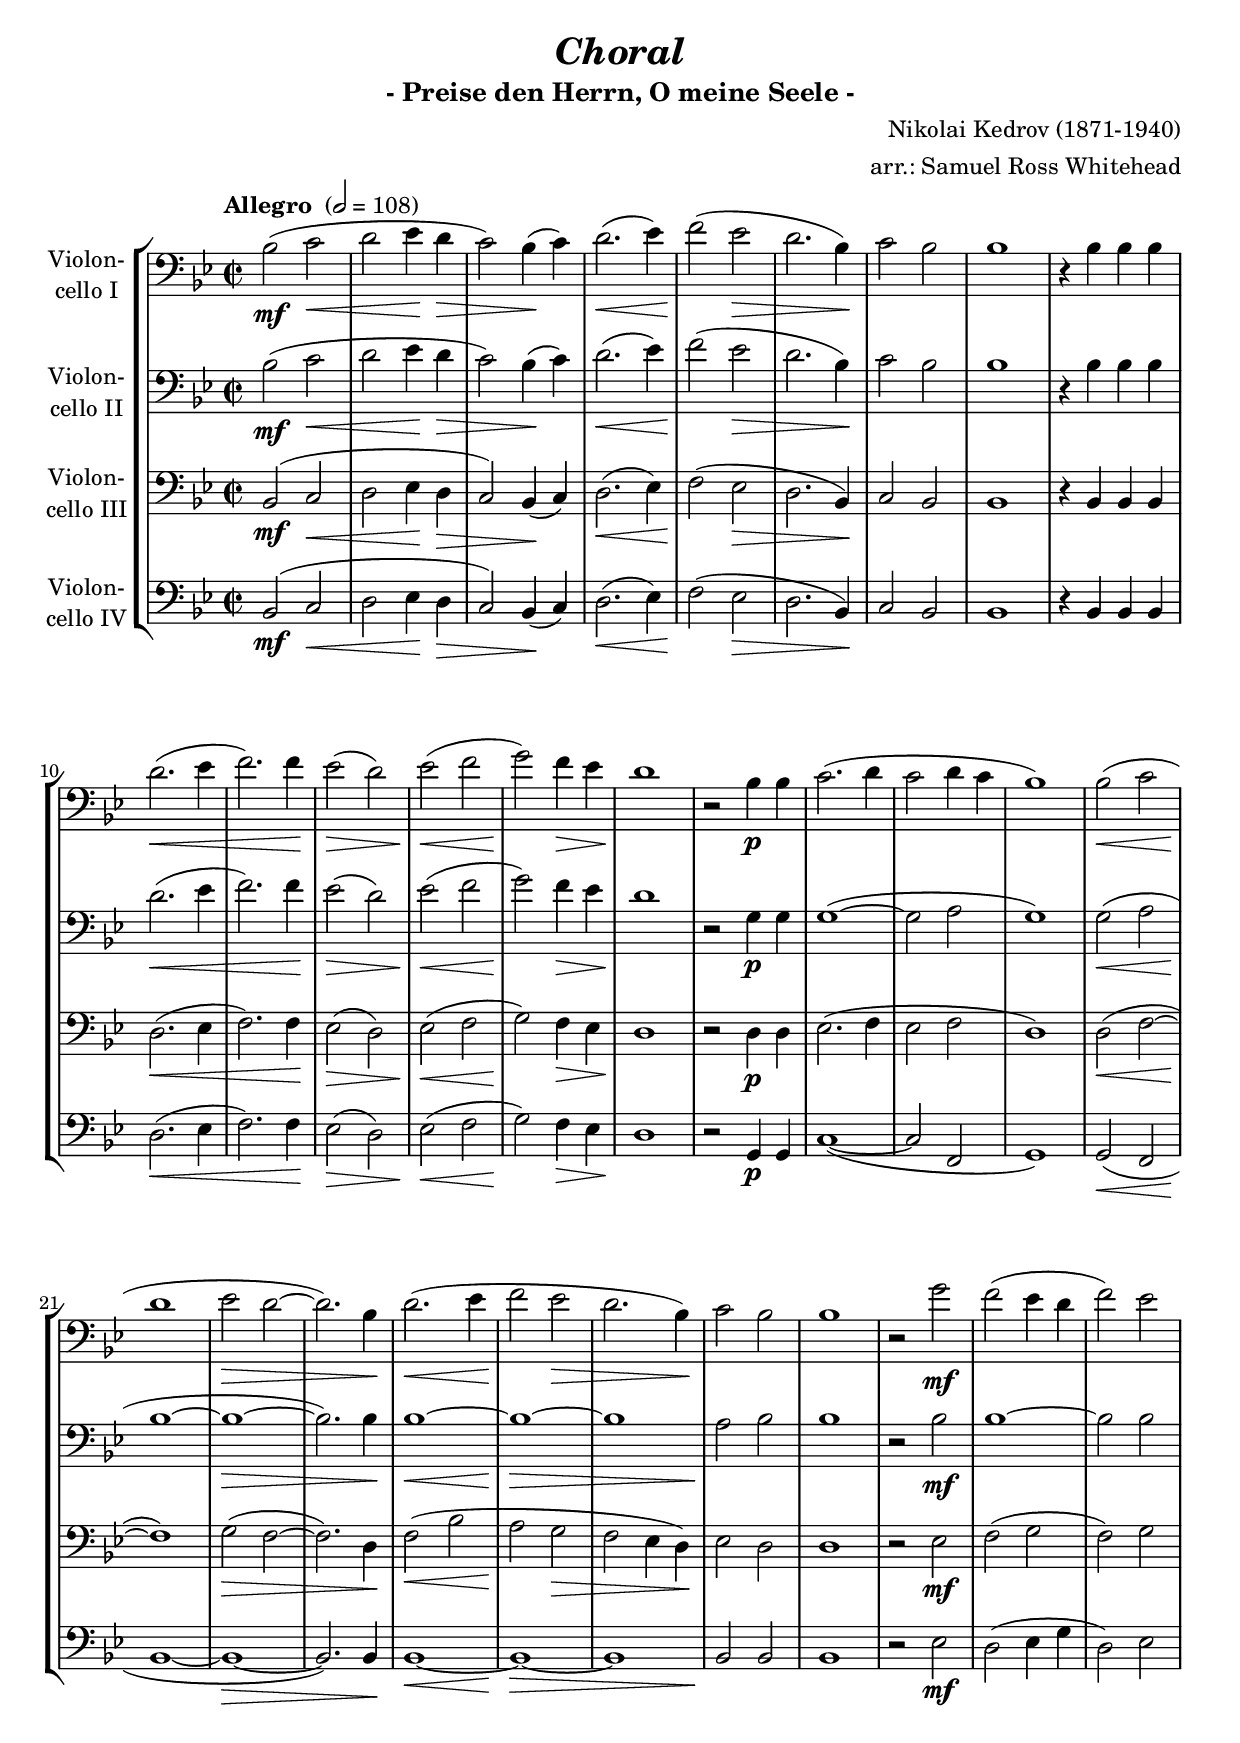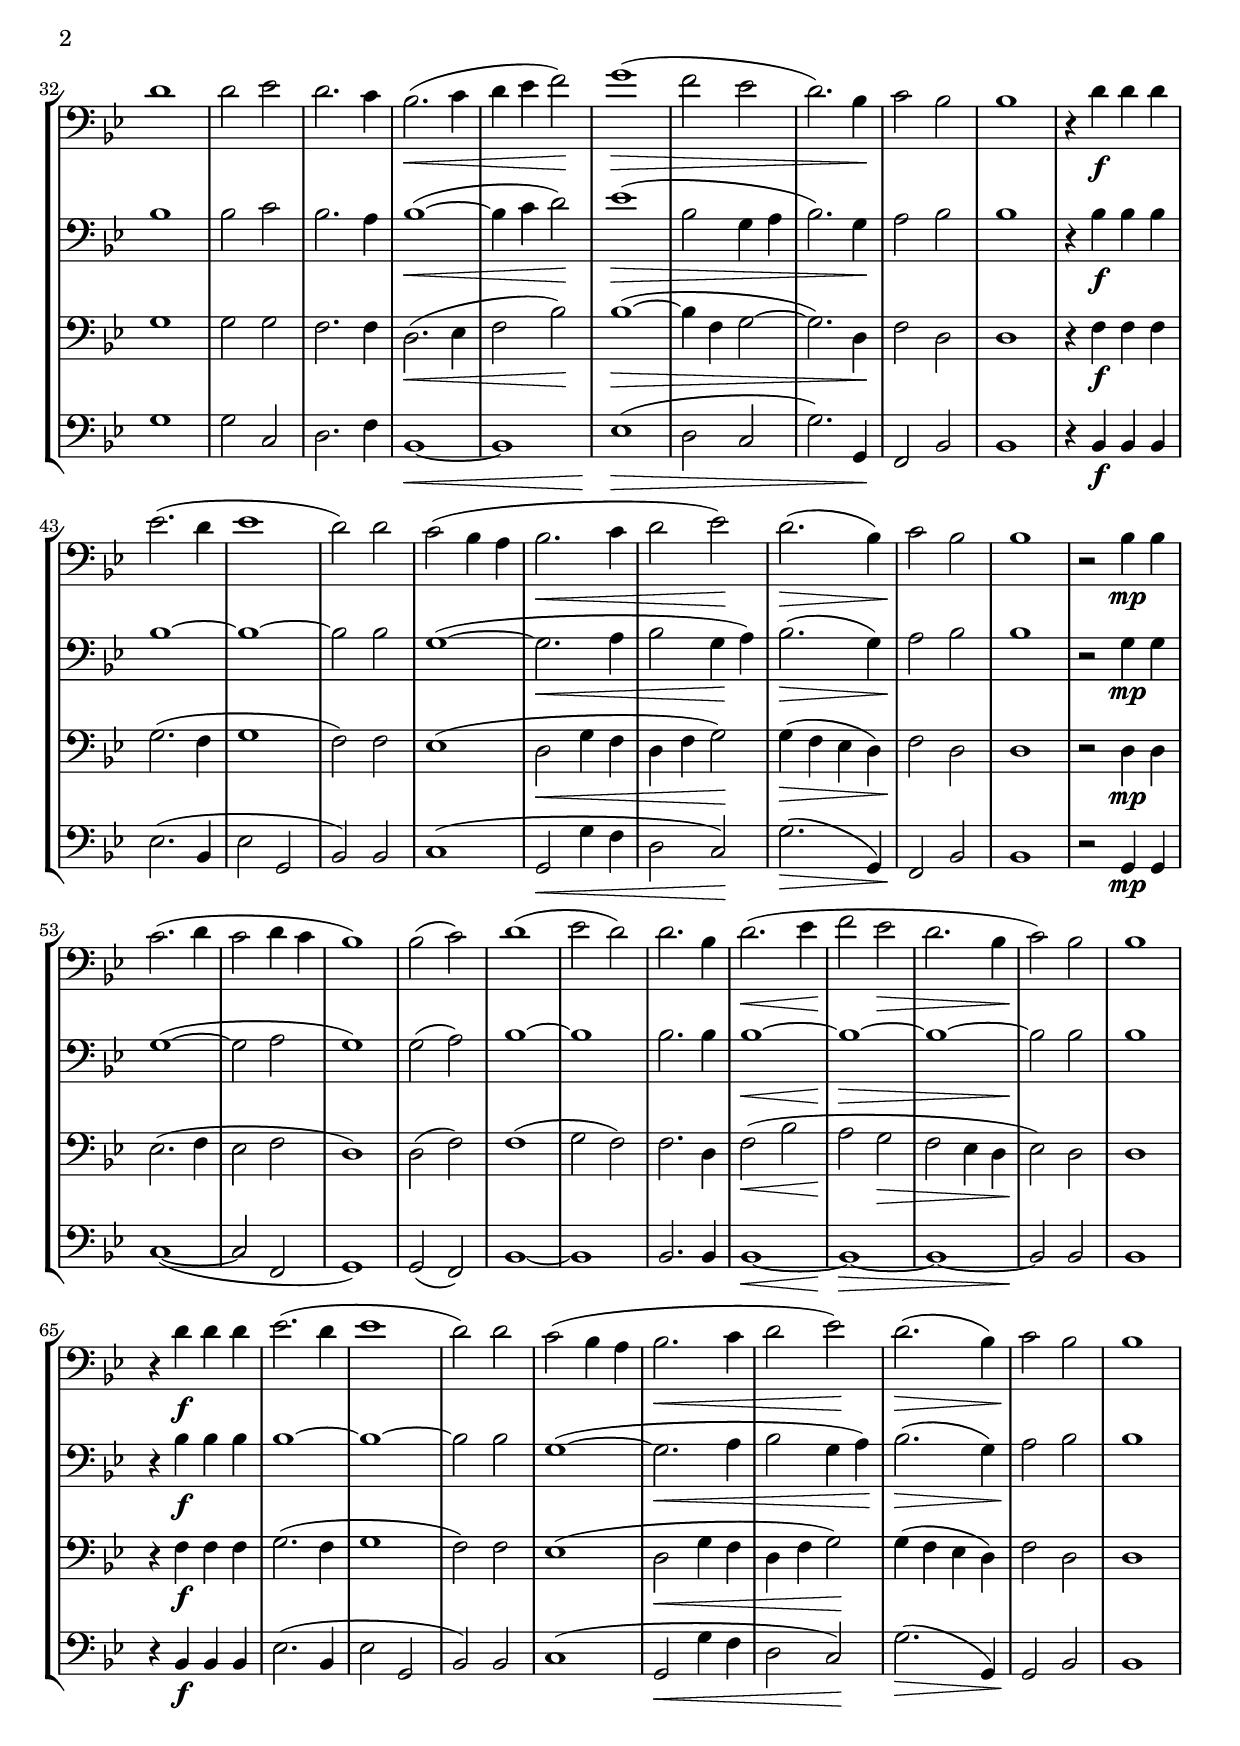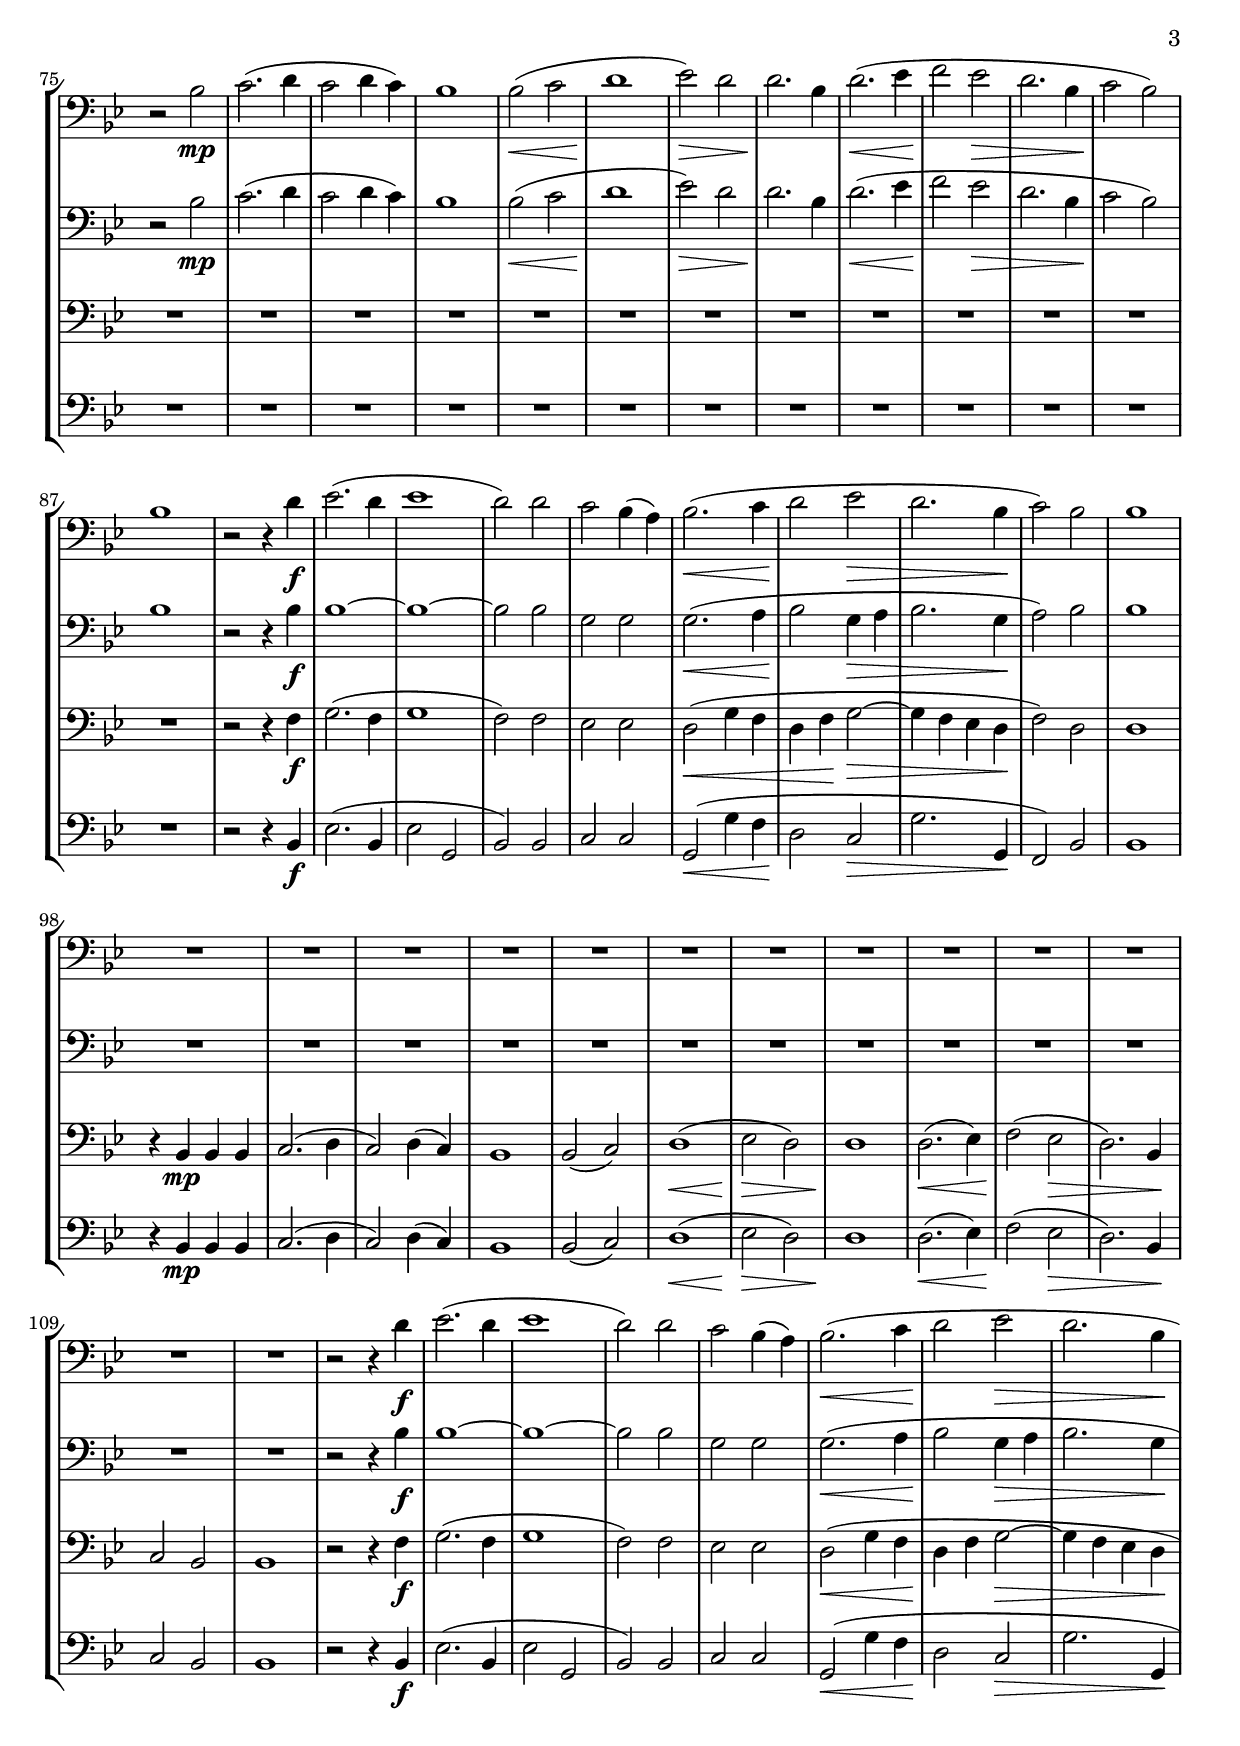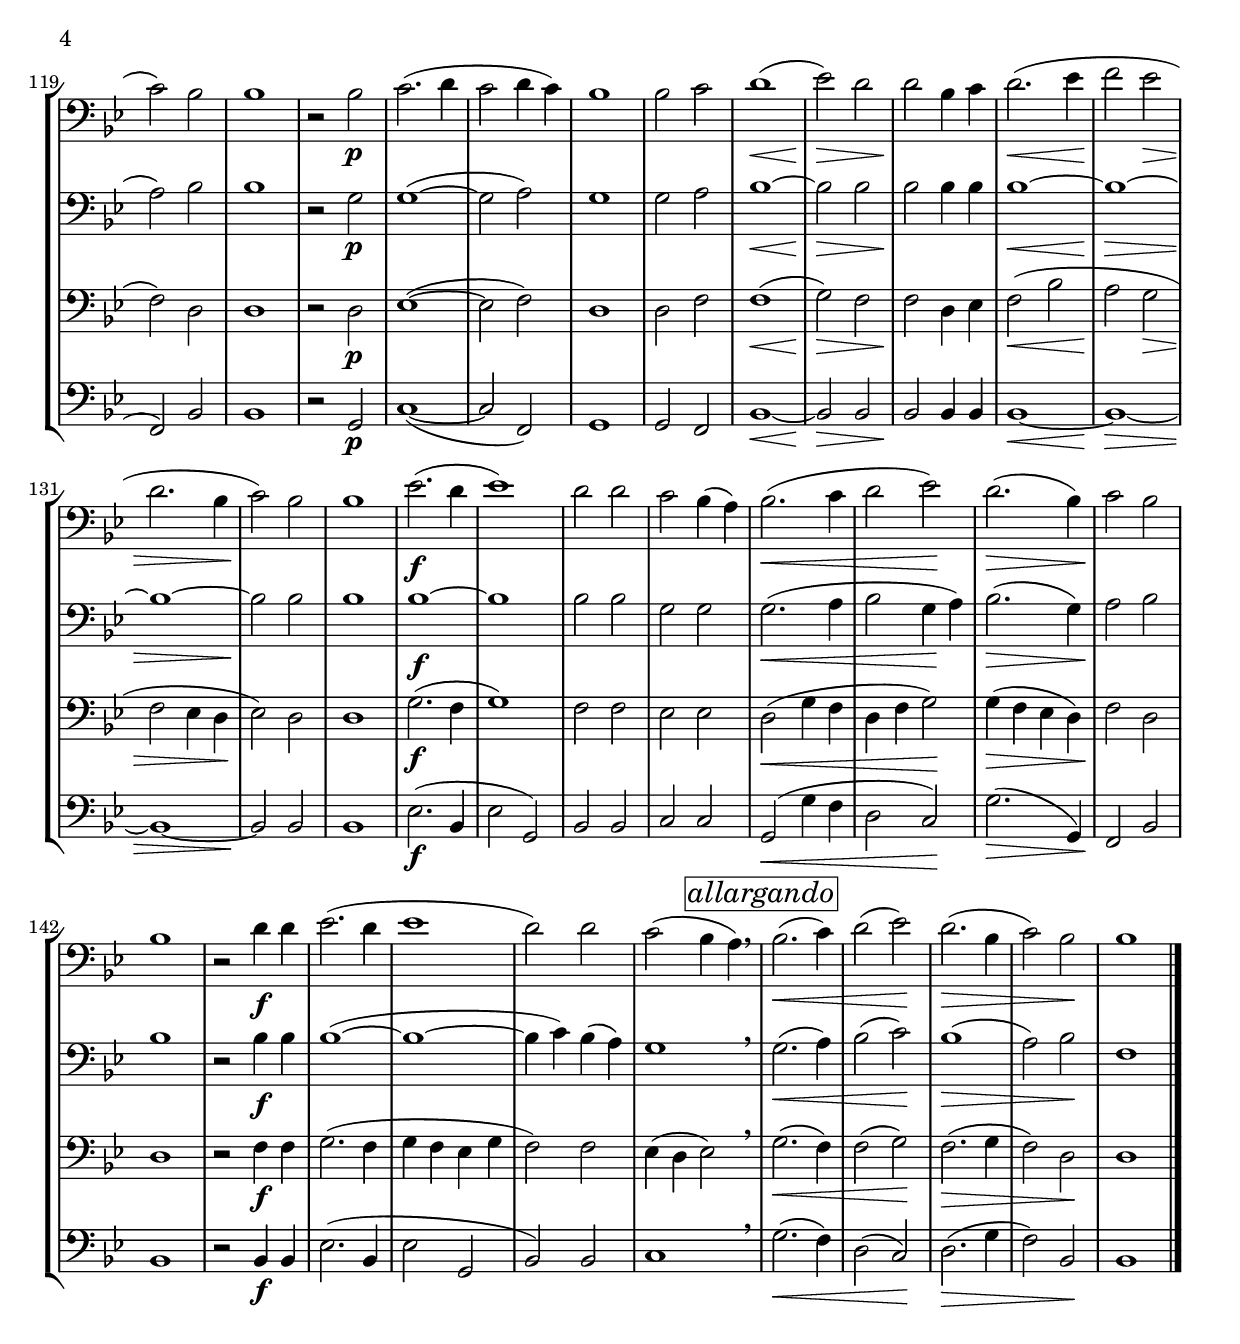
\version "2.18.2"
\include "deutsch.ly"

#(set-global-staff-size 20.2)

\header {
  title     = \markup \bold \italic "Choral"
  subtitle  = "- Preise den Herrn, O meine Seele -"
  composer  = "Nikolai Kedrov (1871-1940)"
  arranger  = "arr.: Samuel Ross Whitehead"
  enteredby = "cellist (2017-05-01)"
%  piece     = ""
}

voiceconsts = {
  \key es \major
  \clef "bass"
  \time 2/2
%  \numericTimeSignature
  \compressFullBarRests
  % Set default beaming for all staves
%  \set Timing.beamExceptions = #'()
%  \set Timing.baseMoment     = #(ly:make-moment 1 4)
%  \set Timing.beatStructure  = #'(1 1 1)
  \tempo "Allegro " 2=108
}

mifl = "flute"
mist = "string ensemble 1"
miba = "bassoon"
%miba = "harpsichord"
milo = "drawbar organ"

alla = \mark \markup \box \italic "allargando"

\include "v1.ily"
vb = \relative c' {
  \voiceconsts

  es2(\mf f\<
  g as4\! g\>
  f2) es4(\! f)
  g2.(\< as4)
  b2(\! as\>
  g2. es4)\!
  f2 es
  es1

  r4 es es es
  g2.(\< as4
  b2.) b4\!
  as2(\> g)
  as(\!\< b
  c2)\! b4\> as
  g1\!

  r2 c,4\p c
  c1(~
  c2 d
  c1)
  c2(\< d
  es1~\!
  es~\>
  es2.) es4\!
  
  es1~\<
  es~\!\>
  es
  d2\! es
  es1
  r2 es\mf
  es1~
  es2 es

  es1
  es2 f
  es2. d4
  es1(~\<
  es4 f g2)\!
  as1(\>
  es2 c4 d
  es2.) c4\!
  d2 es

  es1
  r4 es\f es es
  es1~
  es~
  es2 es
  c1(~
  c2.\< d4
  es2 c4\! d)

  es2.(\> c4)
  d2\! es
  es1
  r2 c4\mp c
  c1(~
  c2 d
  c1)
  c2( d)
  es1~

  es
  es2. es4
  es1~\<
  es~\!\>
  es~
  es2\! es
  es1
  r4 es\f es es
  es1~

  es~
  es2 es
  c1(~
  c2.\< d4
  es2 c4 d)\!
  es2.(\> c4)
  d2\! es
  es1

  r2 es\mp
  f2.( g4
  f2 g4 f)
  es1
  es2(\< f
  g1\!
  as2)\> g
  g2.\! es4

  g2.(\< as4
  b2\! as\>
  g2. es4
  f2\! es)
  es1
  r2 r4 es\f
  es1~
  es~

  es2 es
  c c
  c2.(\< d4
  es2\! c4\> d
  es2. c4\!
  d2) es
  es1

  R1*13
  r2 r4 es\f
  es1~
  es~
  es2 es
  c c

  c2.(\< d4
  es2\! c4\> d
  es2. c4\!
  d2) es
  es1
  r2 c\p
  c1(~
  c2 d)
  c1

  c2 d
  es1~\<
  es2\!\> es
  es\! es4 es
  es1~\<
  es~\!\>
  es~
  es2\! es
  es1

  es~\f
  es
  es2 es
  c c
  c2.(\< d4
  es2 c4\! d)
  es2.(\> c4)
  d2\! es
  es1

  r2 es4\f es
  es1(~
  es~
  es4 f) es( d)
  c1 \breathe \alla
  c2.(\< d4)
  es2( f)\!
  es1(\>
  d2) es\!
  b1 \bar "|."
}

vc = \relative c {
  \voiceconsts

  es2(\mf f\<
  g as4\! g\>
  f2) es4(\! f)
  g2.(\< as4)
  b2(\! as\>
  g2. es4)\!
  f2 es
  es1

  r4 es es es
  g2.(\< as4
  b2.) b4\!
  as2(\> g)
  as(\!\< b
  c2)\! b4\> as
  g1\!

  r2 g4\p g
  as2.( b4
  as2 b
  g1)
  g2(\< b~
  b1)\!
  c2(\> b~
  b2.) g4\!
  
  b2(\< es
  d\! c\>
  b as4 g)\!
  as2 g
  g1
  r2 as\mf
  b( c
  b) c

  c1
  c2 c
  b2. b4
  g2.(\< as4
  b2 es)\!
  es1(~\>
  es4 b c2~
  c2.) g4\!
  b2 g

  g1
  r4 b\f b b
  c2.( b4
  c1
  b2) b
  as1(
  g2\< c4 b
  g b c2)\!

  c4(\> b as g)
  b2\! g
  g1
  r2 g4\mp g
  as2.( b4
  as2 b
  g1)
  g2( b)
  b1(

  c2 b)
  b2. g4
  b2(\< es
  d\! c\>
  b as4 g
  as2)\! g
  g1
  r4 b\f b b
  c2.( b4

  c1
  b2) b
  as1(
  g2\< c4 b
  g b c2)\!
  c4( b as g)
  b2\! g
  g1

  R1*13
  r2 r4 b\f
  c2.( b4
  c1

  b2) b
  as as
  g(\< c4 b
  g b\! c2~\>
  c4 b as g\!
  b2) g
  g1

  r4 es\mp es es
  f2.( g4
  f2) g4( f)
  es1
  es2( f)
  g1(\<
  as2\!\> g)
  g1\!
  g2.(\< as4)

  b2(\! as\>
  g2.) es4\!
  f2 es
  es1
  r2 r4 b'\f
  c2.( b4
  c1
  b2) b
  as as

  g2(\< c4 b
  g\! b c2~\>
  c4 b as g\!
  b2) g
  g1
  r2 g\p
  as1(~
  as2 b)
  g1

  g2 b
  b1(\<
  c2)\!\> b
  b\! g4 as
  b2(\< es
  d\! c\>
  b as4 g\!
  as2) g
  g1

  c2.(\f b4
  c1)
  b2 b
  as as
  g(\< c4 b
  g b c2)\!
  c4(\> b as g)
  b2\! g
  g1

  r2 b4\f b
  c2.( b4
  c b as c
  b2) b
  as4( g as2) \breathe \alla
  c2.(\< b4)
  b2( c)\!
  b2.(\> c4
  b2) g\!
  g1 \bar "|."
}

vd = \relative c {
  \voiceconsts

  es2(\mf f\<
  g as4\! g\>
  f2) es4(\! f)
  g2.(\< as4)
  b2(\! as\>
  g2. es4)\!
  f2 es
  es1

  r4 es es es
  g2.(\< as4
  b2.) b4\!
  as2(\> g)
  as(\!\< b
  c2)\! b4\> as
  g1\!

  r2 c,4\p c
  f1(~
  f2 b,
  c1)
  c2(\< b
  es1~\!
  es~\>
  es2.) es4\!

  es1~\<
  es~\!\>
  es
  es2\! es
  es1
  r2 as\mf
  g( as4 c
  g2) as

  c1
  c2 f,
  g2. b4
  es,1~\<
  es
  as(\!\>
  g2 f
  c'2.) c,4\!
  b2 es

  es1
  r4 es\f es es
  as2.( es4
  as2 c,
  es) es
  f1(
  c2\< c'4 b
  g2 f)\!

  c'2.(\> c,4)
  b2\! es
  es1
  r2 c4\mp c
  f1(~
  f2 b,
  c1)
  c2( b)
  es1~

  es
  es2. es4
  es1~\<
  es~\!\>
  es~
  es2\! es
  es1
  r4 es\f es es
  as2.( es4

  as2 c,
  es) es
  f1(
  c2\< c'4 b
  g2 f)\!
  c'2.(\> c,4)
  c2\! es
  es1

  R1*13
  r2 r4 es\f
  as2.( es4
  as2 c,

  es) es
  f f
  c(\< c'4 b
  g2\! f\>
  c'2. c,4\!
  b2) es
  es1

  r4 es\mp es es
  f2.( g4
  f2) g4( f)
  es1
  es2( f)
  g1(\<
  as2\!\> g)
  g1\!
  g2.(\< as4)

  b2(\! as\>
  g2.) es4\!
  f2 es
  es1
  r2 r4 es\f
  as2.( es4
  as2 c,
  es2) es
  f f

  c(\< c'4 b
  g2\! f\>
  c'2. c,4\!
  b2) es
  es1
  r2 c\p
  f1(~
  f2 b,)
  c1

  c2 b
  es1~\<
  es2\!\> es
  es\! es4 es
  es1~\<
  es~\!\>
  es~
  es2\! es
  es1

  as2.(\f es4
  as2 c,)
  es es
  f f
  c(\< c'4 b
  g2 f)\!
  c'2.(\> c,4)
  b2\! es
  es1

  r2 es4\f es
  as2.( es4
  as2 c,
  es) es
  f1 \breathe \alla
  c'2.(\< b4)
  g2( f)\!
  g2.(\> c4
  b2) es,\!
  es1 \bar "|."
}


music = \new StaffGroup <<
      \new Staff {
	\set Staff.midiInstrument = \mist
	\set Staff.instrumentName = \markup \center-column { "Violon-" "cello I" }
	\transpose es b, { \va }
      }

      \new Staff {
	\set Staff.midiInstrument = \mist
	\set Staff.instrumentName = \markup \center-column { "Violon-" "cello II" }
	\transpose es b, { \vb }
      }

      \new Staff {
	\set Staff.midiInstrument = \miba
	\set Staff.instrumentName = \markup \center-column { "Violon-" "cello III" }
	\transpose es b, { \vc }
      }

      \new Staff {
	\set Staff.midiInstrument = \miba
	\set Staff.instrumentName = \markup \center-column { "Violon-" "cello IV" }
	\transpose es b, { \vd }
      }
>>

\book {
  \score {
    \music
    \layout {}
  }

  \score {
    \unfoldRepeats \music

    \midi {
      \context {
        \Score
      }
    }
  }
}
